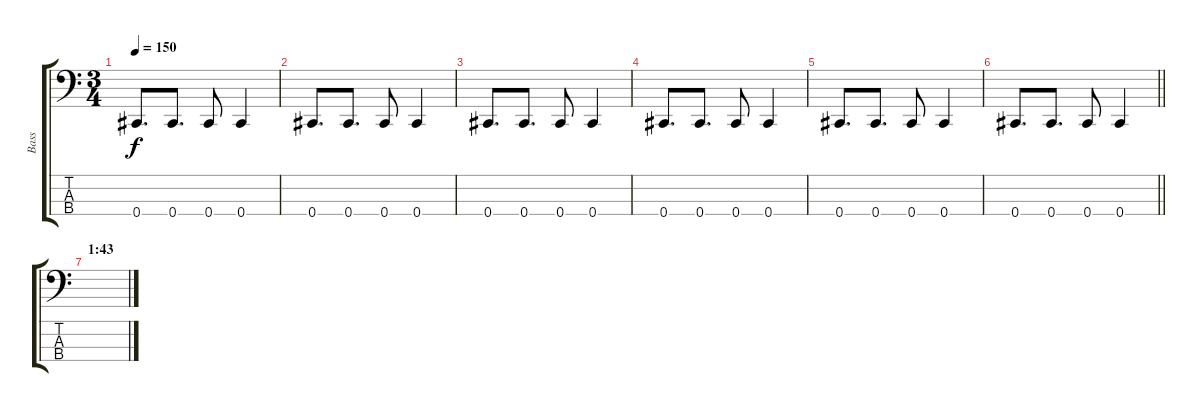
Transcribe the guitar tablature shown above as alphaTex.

\track ("Bass" "Bass") {instrument electricbassfinger}
\staff {score tabs}
\tuning (Gb2 Db2 Ab1 Db1) {hide}
\ts (3 4)
\tempo 150
\clef f4
\ks c
0.4.8{d dy f} 0.4.8{d} 0.4.8 0.4.4 |
0.4.8{d} 0.4.8{d} 0.4.8 0.4.4 |
0.4.8{d} 0.4.8{d} 0.4.8 0.4.4 |
0.4.8{d} 0.4.8{d} 0.4.8 0.4.4 |
0.4.8{d} 0.4.8{d} 0.4.8 0.4.4 |
\barLineRight lightlight
0.4.8{d} 0.4.8{d} 0.4.8 0.4.4 |
\section ("" "1:43")
